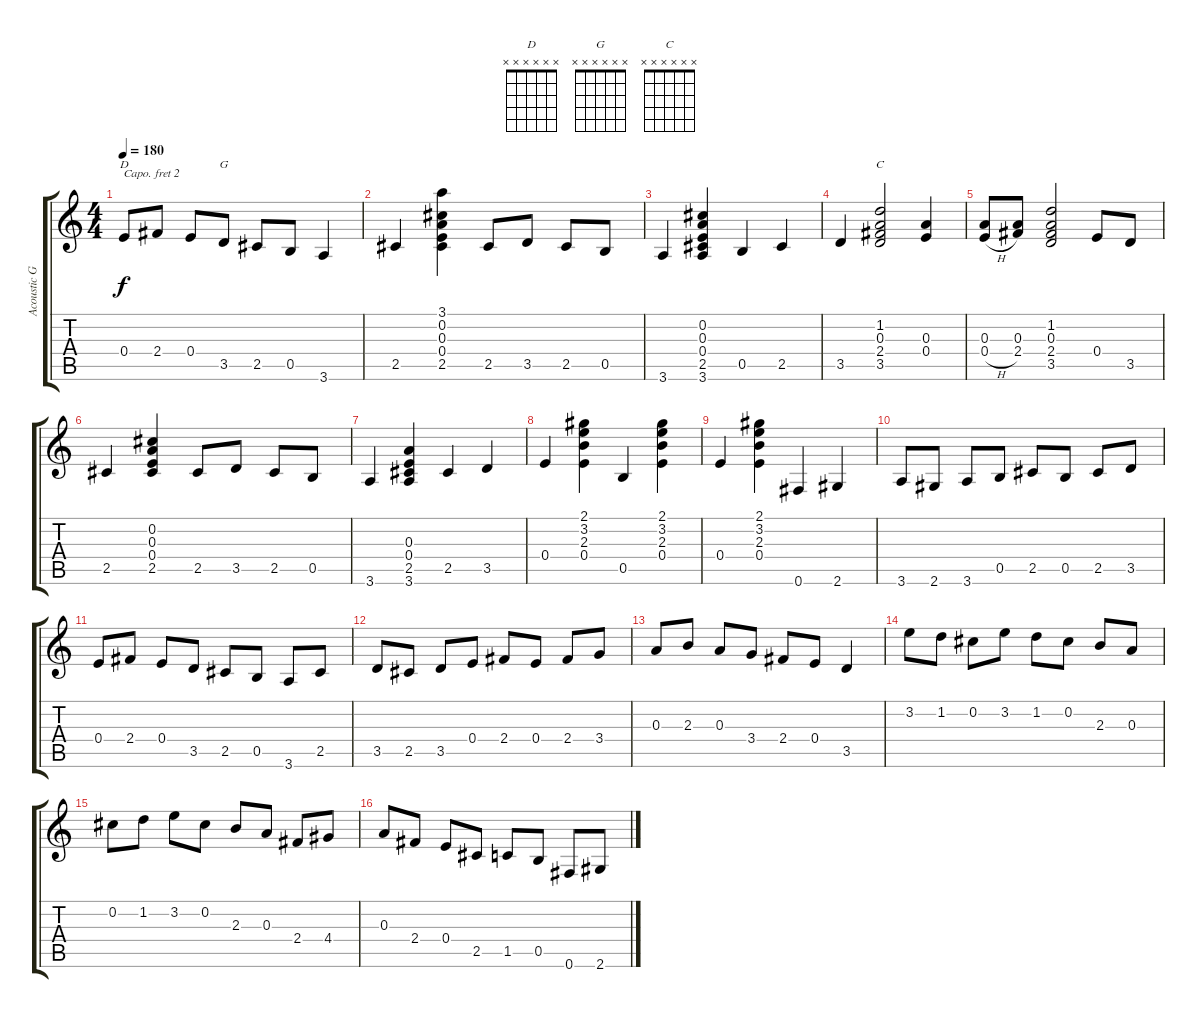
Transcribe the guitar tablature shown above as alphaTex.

\track ("Acoustic Guitar" "Acoustic G") {instrument acousticguitarsteel}
\staff {score tabs}
\capo 2
\tuning (E4 B3 G3 D3 A2 E2) {hide}
\chord ("D" x x x x x x) {firstfret 0}
\chord ("G" x x x x x x) {firstfret 0}
\chord ("C" x x x x x x) {firstfret 0}
\ts (4 4)
\tempo 180
\clef g2
\ks c
0.4.8{ch "D" dy f} 2.4.8 0.4.8 3.5.8{ch "G"} 2.5.8 0.5.8 3.6.4 |
2.5.4 (3.1 0.2 0.3 0.4 2.5).4 2.5.8 3.5.8 2.5.8 0.5.8 |
3.6.4 (0.2 0.3 0.4 2.5 3.6).4 0.5.4 2.5.4 |
3.5.4 (1.2 0.3 2.4 3.5).2{ch "C"} (0.3 0.4).4 |
(0.3 0.4{h}).8 (0.3 2.4).8 (1.2 0.3 2.4 3.5).2 0.4.8 3.5.8 |
2.5.4 (0.2 0.3 0.4 2.5).4 2.5.8 3.5.8 2.5.8 0.5.8 |
3.6.4 (0.3 0.4 2.5 3.6).4 2.5.4 3.5.4 |
0.4.4 (2.1 3.2 2.3 0.4).4 0.5.4 (2.1 3.2 2.3 0.4).4 |
0.4.4 (2.1 3.2 2.3 0.4).4 0.6.4 2.6.4 |
3.6.8 2.6.8 3.6.8 0.5.8 2.5.8 0.5.8 2.5.8 3.5.8 |
0.4.8 2.4.8 0.4.8 3.5.8 2.5.8 0.5.8 3.6.8 2.5.8 |
3.5.8 2.5.8 3.5.8 0.4.8 2.4.8 0.4.8 2.4.8 3.4.8 |
0.3.8 2.3.8 0.3.8 3.4.8 2.4.8 0.4.8 3.5.4 |
3.2.8 1.2.8 0.2.8 3.2.8 1.2.8 0.2.8 2.3.8 0.3.8 |
0.2.8 1.2.8 3.2.8 0.2.8 2.3.8 0.3.8 2.4.8 4.4.8 |
0.3.8 2.4.8 0.4.8 2.5.8 1.5.8 0.5.8 0.6.8 2.6.8
